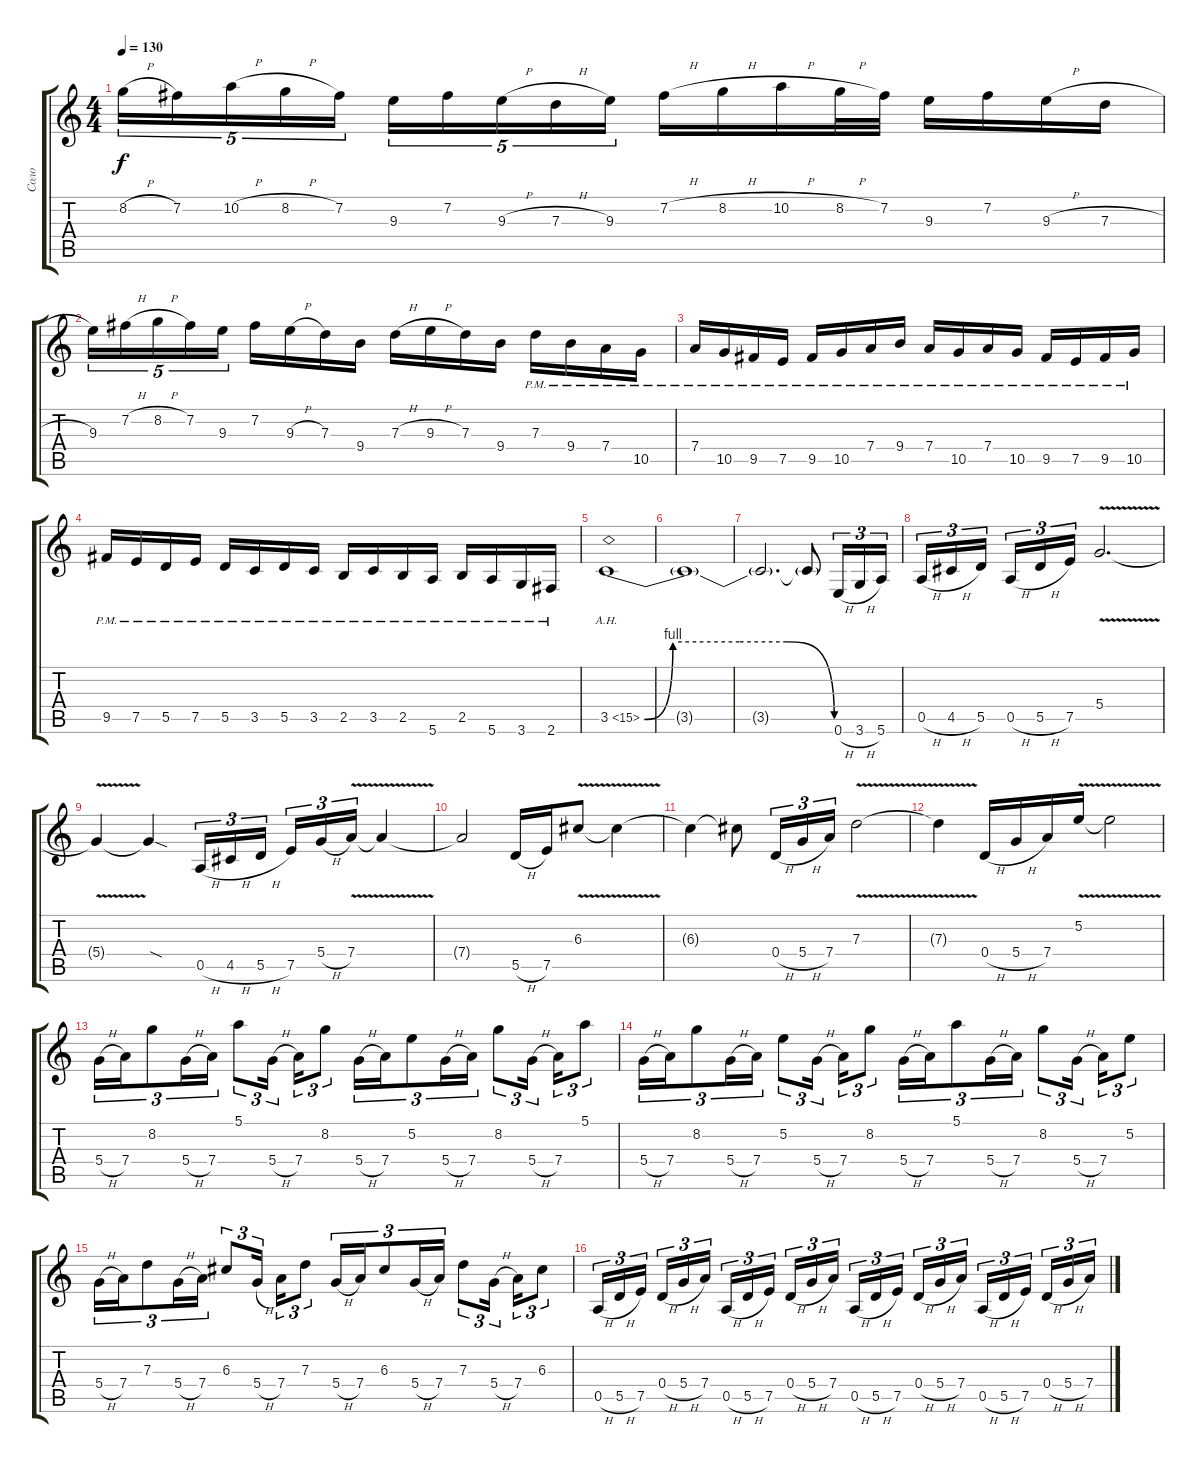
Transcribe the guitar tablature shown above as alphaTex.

\track ("Соло" "Соло") {instrument distortionguitar}
\staff {score tabs}
\tuning (E4 B3 G3 D3 A2 E2) {hide}
\ts (4 4)
\tempo 130
\clef g2
\ks c
8.2{h}.16{tu (5 4) dy f} 7.2.16{tu (5 4)} 10.2{h}.16{tu (5 4)} 8.2{h}.16{tu (5 4)} 7.2.16{tu (5 4)} 9.3.16{tu (5 4)} 7.2.16{tu (5 4)} 9.3{h}.16{tu (5 4)} 7.3{h}.16{tu (5 4)} 9.3.16{tu (5 4)} 7.2{h}.16 8.2{h}.16 10.2{h}.16 8.2{h}.32 7.2.32 9.3.16 7.2.16 9.3{h}.16 7.3{h}.16 |
9.3.16{tu (5 4)} 7.2{h}.16{tu (5 4)} 8.2{h}.16{tu (5 4)} 7.2.16{tu (5 4)} 9.3.16{tu (5 4)} 7.2.16 9.3{h}.16 7.3.16 9.4.16 7.3{h}.16 9.3{h}.16 7.3.16 9.4.16 7.3{pm}.16 9.4{pm}.16 7.4{pm}.16 10.5{pm}.16 |
7.4{pm}.16 10.5{pm}.16 9.5{pm}.16 7.5{pm}.16 9.5{pm}.16 10.5{pm}.16 7.4{pm}.16 9.4{pm}.16 7.4{pm}.16 10.5{pm}.16 7.4{pm}.16 10.5{pm}.16 9.5{pm}.16 7.5{pm}.16 9.5{pm}.16 10.5{pm}.16 |
9.5{pm}.16 7.5{pm}.16 5.5{pm}.16 7.5{pm}.16 5.5{pm}.16 3.5{pm}.16 5.5{pm}.16 3.5{pm}.16 2.5{pm}.16 3.5{pm}.16 2.5{pm}.16 5.6{pm}.16 2.5{pm}.16 5.6{pm}.16 3.6{pm}.16 2.6{pm}.16 |
3.5{be (custom 0 0 9 4 30 4 45 4 60 0) ah 12}.1 |
3.5{t}.1 |
3.5{t}.2{d} 3.5{t}.8 0.6{h}.16{tu (3 2)} 3.6{h}.16{tu (3 2)} 5.6.16{tu (3 2)} |
0.5{h}.16{tu (3 2)} 4.5{h}.16{tu (3 2)} 5.5.16{tu (3 2) beam splitsecondary} 0.5{h}.16{tu (3 2)} 5.5{h}.16{tu (3 2)} 7.5.16{tu (3 2)} 5.4{v}.2{d} |
5.4{t}.4 5.4{sod t}.4 0.5{h}.16{tu (3 2)} 4.5{h}.16{tu (3 2)} 5.5{h}.16{tu (3 2) beam splitsecondary} 7.5.16{tu (3 2)} 5.4{h}.16{tu (3 2)} 7.4{v}.16{tu (3 2)} 7.4{t}.4 |
7.4{t}.2 5.5{h}.16 7.5.16 6.3{v}.8 6.3{t}.4 |
6.3{t}.4 6.3{t}.8 0.4{h}.16{tu (3 2)} 5.4{h}.16{tu (3 2)} 7.4.16{tu (3 2)} 7.3{v}.2 |
7.3{t}.4 0.4{h}.16 5.4{h}.16 7.4.16 5.2{v}.16 5.2{t}.2 |
5.4{h}.16{tu (3 2)} 7.4.16{tu (3 2)} 8.2.8{tu (3 2)} 5.4{h}.16{tu (3 2)} 7.4.16{tu (3 2)} 5.1.8{tu (3 2)} 5.4{h}.16{tu (3 2) beam splitsecondary} 7.4.16{tu (3 2)} 8.2.8{tu (3 2)} 5.4{h}.16{tu (3 2)} 7.4.16{tu (3 2)} 5.2.8{tu (3 2)} 5.4{h}.16{tu (3 2)} 7.4.16{tu (3 2)} 8.2.8{tu (3 2)} 5.4{h}.16{tu (3 2) beam splitsecondary} 7.4.16{tu (3 2)} 5.1.8{tu (3 2)} |
5.4{h}.16{tu (3 2)} 7.4.16{tu (3 2)} 8.2.8{tu (3 2)} 5.4{h}.16{tu (3 2)} 7.4.16{tu (3 2)} 5.2.8{tu (3 2)} 5.4{h}.16{tu (3 2) beam splitsecondary} 7.4.16{tu (3 2)} 8.2.8{tu (3 2)} 5.4{h}.16{tu (3 2)} 7.4.16{tu (3 2)} 5.1.8{tu (3 2)} 5.4{h}.16{tu (3 2)} 7.4.16{tu (3 2)} 8.2.8{tu (3 2)} 5.4{h}.16{tu (3 2) beam splitsecondary} 7.4.16{tu (3 2)} 5.2.8{tu (3 2)} |
5.4{h}.16{tu (3 2)} 7.4.16{tu (3 2)} 7.3.8{tu (3 2)} 5.4{h}.16{tu (3 2)} 7.4.16{tu (3 2)} 6.3.8{tu (3 2)} 5.4{h}.16{tu (3 2) beam splitsecondary} 7.4.16{tu (3 2)} 7.3.8{tu (3 2)} 5.4{h}.16{tu (3 2)} 7.4.16{tu (3 2)} 6.3.8{tu (3 2)} 5.4{h}.16{tu (3 2)} 7.4.16{tu (3 2)} 7.3.8{tu (3 2)} 5.4{h}.16{tu (3 2) beam splitsecondary} 7.4.16{tu (3 2)} 6.3.8{tu (3 2)} |
0.5{h}.16{tu (3 2)} 5.5{h}.16{tu (3 2)} 7.5.16{tu (3 2) beam splitsecondary} 0.4{h}.16{tu (3 2)} 5.4{h}.16{tu (3 2)} 7.4.16{tu (3 2)} 0.5{h}.16{tu (3 2)} 5.5{h}.16{tu (3 2)} 7.5.16{tu (3 2) beam splitsecondary} 0.4{h}.16{tu (3 2)} 5.4{h}.16{tu (3 2)} 7.4.16{tu (3 2)} 0.5{h}.16{tu (3 2)} 5.5{h}.16{tu (3 2)} 7.5.16{tu (3 2) beam splitsecondary} 0.4{h}.16{tu (3 2)} 5.4{h}.16{tu (3 2)} 7.4.16{tu (3 2)} 0.5{h}.16{tu (3 2)} 5.5{h}.16{tu (3 2)} 7.5.16{tu (3 2) beam splitsecondary} 0.4{h}.16{tu (3 2)} 5.4{h}.16{tu (3 2)} 7.4.16{tu (3 2)}
